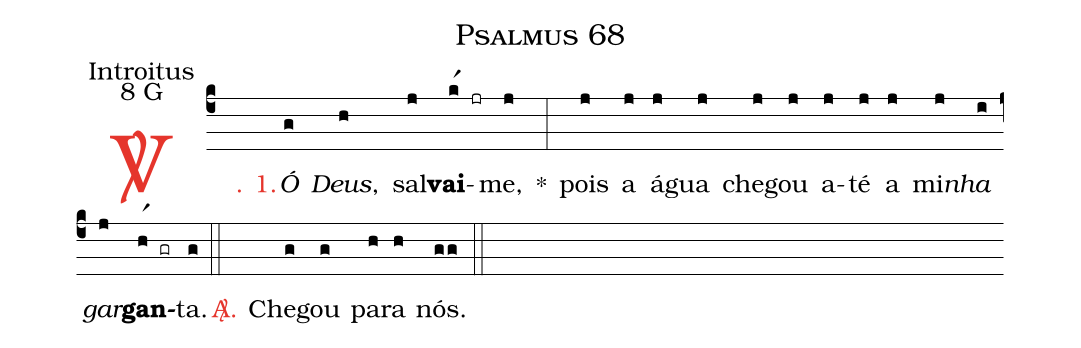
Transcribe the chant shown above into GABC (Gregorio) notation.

name: Psalmus 68;
office-part: Introitus;
mode: 8;
mode-differentia: G;
%%
(c4)

<c><sp>V/</sp>. 1.</c>() <i>Ó</i>(g) <i>Deus</i>,(h) sal(j)<b>vai</b>-(kr1 jr)me,(j) *(:) pois(j) a(j) á(j)gua(j) che(j)gou(j) a(j)té(j) a(j) mi(j)<i>nha</i>(i) <i>gar</i>(j)<b>gan</b>(hr1 gr)ta.(g)

(::)

<c><sp>A/</sp>.</c>() Che(g)gou(g) pa(h)ra(h) nós.(gg)

(::)
